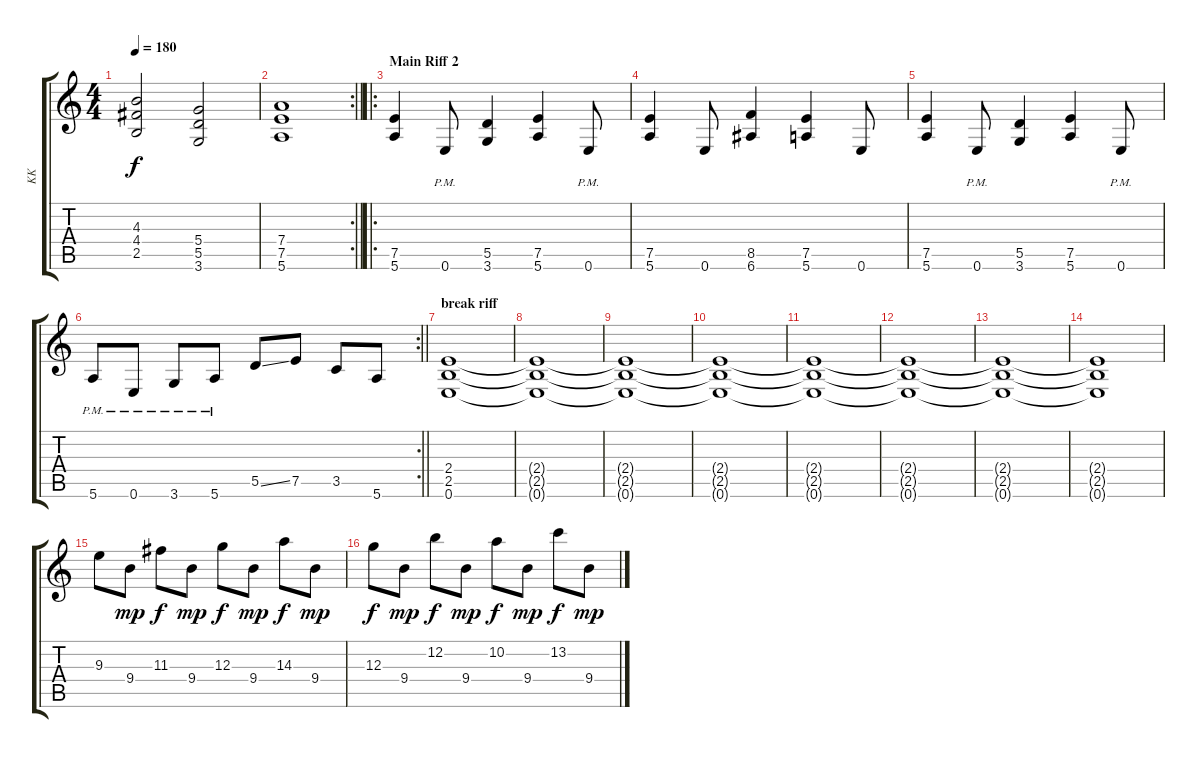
\track ("KK" "KK") {instrument overdrivenguitar}
\staff {score tabs}
\tuning (E4 B3 G3 D3 A2 E2) {hide}
\ts (4 4)
\tempo 180
\clef g2
\ks c
(4.3 4.4 2.5).2{dy f} (5.4 5.5 3.6).2 |
\rc 2
\barLineRight lightlight
(7.4 7.5 5.6).1 |
\ro
\section ("" "Main Riff 2")
(7.5 5.6).4 0.6{pm}.8 (5.5 3.6).4 (7.5 5.6).4 0.6{pm}.8 |
(7.5 5.6).4 0.6.8 (8.5 6.6).4 (7.5 5.6).4 0.6.8 |
(7.5 5.6).4 0.6{pm}.8 (5.5 3.6).4 (7.5 5.6).4 0.6{pm}.8 |
\rc 2
\barLineRight lightlight
5.6{pm}.8 0.6{pm}.8 3.6{pm}.8 5.6{pm}.8 5.5{ss}.8 7.5.8 3.5.8 5.6.8 |
\section ("" "break riff")
(2.4 2.5 0.6).1 |
(2.4{t} 2.5{t} 0.6{t}).1 |
(2.4{t} 2.5{t} 0.6{t}).1 |
(2.4{t} 2.5{t} 0.6{t}).1 |
(2.4{t} 2.5{t} 0.6{t}).1 |
(2.4{t} 2.5{t} 0.6{t}).1 |
(2.4{t} 2.5{t} 0.6{t}).1 |
(2.4{t} 2.5{t} 0.6{t}).1 |
9.3.8 9.4.8{dy mp} 11.3.8{dy f} 9.4.8{dy mp} 12.3.8{dy f} 9.4.8{dy mp} 14.3.8{dy f} 9.4.8{dy mp} |
12.3.8{dy f} 9.4.8{dy mp} 12.2.8{dy f} 9.4.8{dy mp} 10.2.8{dy f} 9.4.8{dy mp} 13.2.8{dy f} 9.4.8{dy mp}
